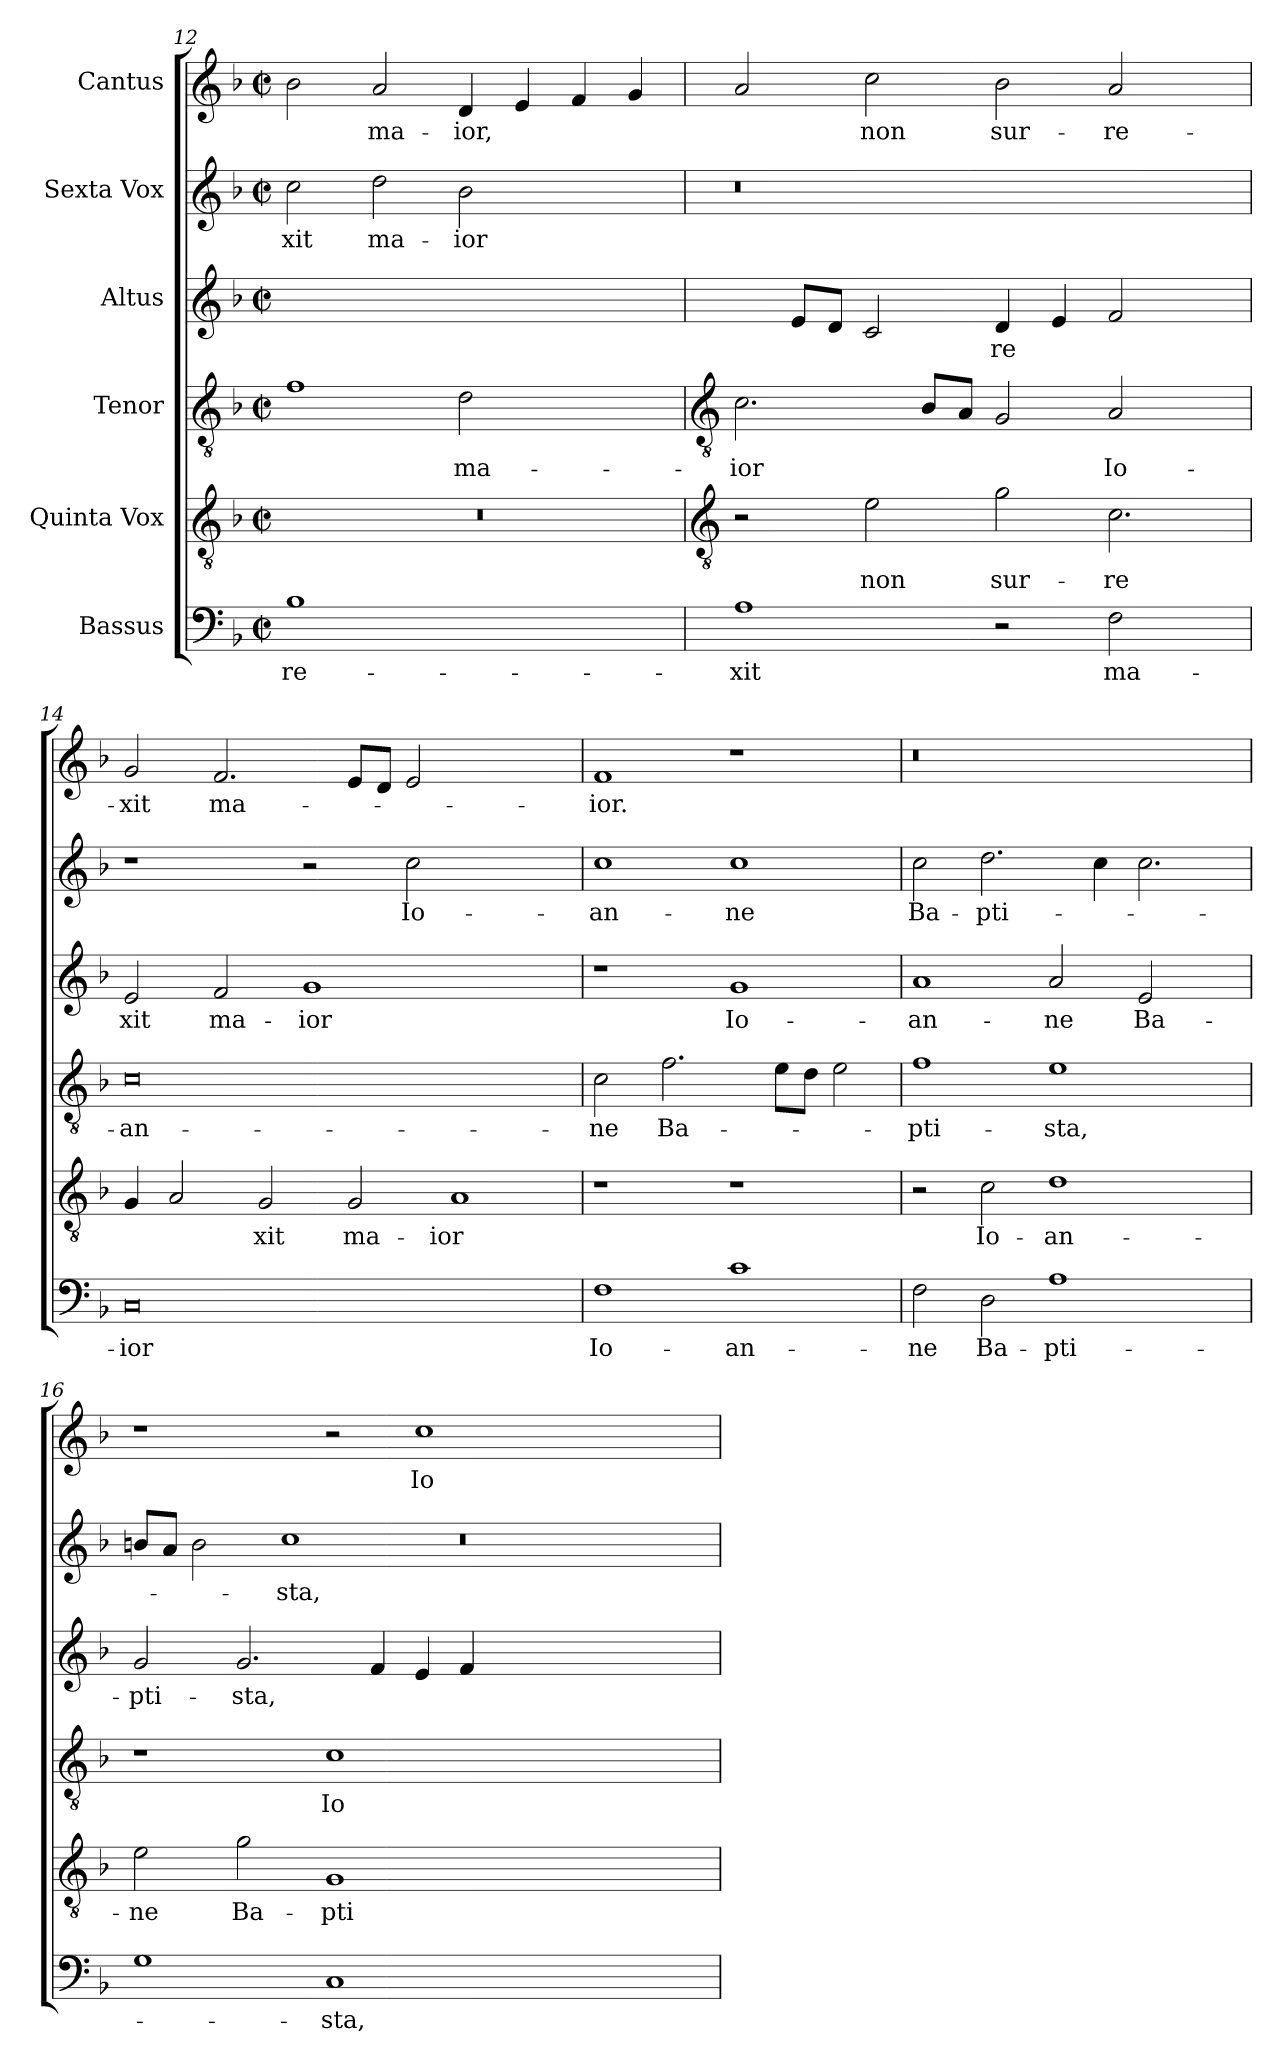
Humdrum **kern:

**kern	**text	**kern	**text	**kern	**text	**kern	**text	**kern	**text	**kern	**text
*part6	*part6	*part5	*part5	*part4	*part4	*part3	*part3	*part2	*part2	*part1	*part1
*staff6	*staff6	*staff5	*staff5	*staff4	*staff4	*staff3	*staff3	*staff2	*staff2	*staff1	*staff1
*I"Bassus	*	*I"Quinta Vox	*	*I"Tenor	*	*I"Altus	*	*I"Sexta Vox	*	*I"Cantus	*
*clefF4	*	*clefGv2	*	*clefGv2	*	*clefG2	*	*clefG2	*	*clefG2	*
*k[b-]	*	*k[b-]	*	*k[b-]	*	*k[b-]	*	*k[b-]	*	*k[b-]	*
*F:	*	*F:	*	*F:	*	*F:	*	*F:	*	*F:	*
*M4/2	*	*M4/2	*	*M4/2	*	*M4/2	*	*M4/2	*	*M4/2	*
*met(c|)	*	*met(c|)	*	*met(c|)	*	*met(c|)	*	*met(c|)	*	*met(c|)	*
=12	=12	=12	=12	=12	=12	=12	=12	=12	=12	=12	=12
!	!LO:LY:b	!	!	!	!	!	!LO:LY:b	!	!LO:LY:b	!	!
1B-	-re-	0r	.	1f	.	[2fyy	-sur-	2cc	-xit	2b-	.
!	!	!	!	!	!	!	!	!	!LO:LY:b	!	!LO:LY:b
.	.	.	.	.	.	1.ryy	.	2dd	ma-	2a	ma-
!	!	!	!	!	!LO:LY:b	!	!	!	!LO:LY:b	!	!LO:LY:b
1ryy	.	.	.	2d	ma-	.	.	2b-	-ior	4d	-ior,
.	.	.	.	.	.	.	.	.	.	4e	.
.	.	.	.	2ryy	.	.	.	2ryy	.	4f	.
.	.	.	.	.	.	.	.	.	.	4g	.
!!LO:LB:g=z
=13	=13	=13	=13	=13	=13	=13	=13	=13	=13	=13	=13
*	*	*clefGv2	*	*clefGv2	*	*	*	*	*	*	*
!	!LO:LY:b	!	!	!	!LO:LY:b	!	!	!	!	!	!
1A	-xit	2r	.	2.c	-ior	4fyy]	.	0r	.	2a	.
.	.	.	.	.	.	8eL	.	.	.	.	.
.	.	.	.	.	.	8dJ	.	.	.	.	.
!	!	!	!LO:LY:b	!	!	!	!	!	!	!	!LO:LY:b
.	.	2e	non	.	.	2c	.	.	.	2cc	non
.	.	.	.	8B-L	.	.	.	.	.	.	.
.	.	.	.	8AJ	.	.	.	.	.	.	.
!	!	!	!LO:LY:b	!	!	!	!LO:LY:b	!	!	!	!LO:LY:b
2r	.	2g	sur-	2G	.	4d	-re	.	.	2b-	sur-
.	.	.	.	.	.	4e	.	.	.	.	.
!	!LO:LY:b	!	!LO:LY:b	!	!LO:LY:b	!	!	!	!	!	!LO:LY:b
2F	ma-	2.c	-re	2A	Io-	2f	.	.	.	2a	-re-
4ryy	.	.	.	4ryy	.	4ryy	.	4ryy	.	4ryy	.
=14A	=14A	=14A	=14A	=14A	=14A	=14A	=14A	=14A	=14A	=14A	=14A
!	!LO:LY:b	!	!	!	!LO:LY:b	!	!LO:LY:b	!	!	!	!LO:LY:b
0C	-ior	4G	.	0c	-an-	2e	xit	1r	.	2g	-xit
.	.	2A	.	.	.	.	.	.	.	.	.
!	!	!	!	!	!	!	!LO:LY:b	!	!	!	!LO:LY:b
.	.	.	.	.	.	2f	ma-	.	.	2.f	ma-
!	!	!	!LO:LY:b	!	!	!	!	!	!	!	!
.	.	2G	xit	.	.	.	.	.	.	.	.
!	!	!	!	!	!	!	!LO:LY:b	!	!	!	!
.	.	.	.	.	.	1g	-ior	2r	.	.	.
!	!	!	!LO:LY:b	!	!	!	!	!	!	!	!
.	.	2G	ma-	.	.	.	.	.	.	8eL	.
.	.	.	.	.	.	.	.	.	.	8dJ	.
!	!	!	!	!	!	!	!	!	!LO:LY:b	!	!
.	.	.	.	.	.	.	.	2cc	Io-	2e	.
!	!	!	!LO:LY:b	!	!	!	!	!	!	!	!
.	.	1A	-ior	.	.	.	.	.	.	.	.
2.ryy	.	.	.	2.ryy	.	2.ryy	.	2.ryy	.	2.ryy	.
=15A	=15A	=15A	=15A	=15A	=15A	=15A	=15A	=15A	=15A	=15A	=15A
!	!LO:LY:b	!	!	!	!LO:LY:b	!	!	!	!LO:LY:b	!	!LO:LY:b
1F	Io-	1r	.	2c	-ne	1r	.	1cc	-an-	1f	-ior.
!	!	!	!	!	!LO:LY:b	!	!	!	!	!	!
.	.	.	.	2.f	Ba-	.	.	.	.	.	.
!	!LO:LY:b	!	!	!	!	!	!LO:LY:b	!	!LO:LY:b	!	!
1c	-an-	1r	.	.	.	1g	Io-	1cc	-ne	1r	.
.	.	.	.	8eL	.	.	.	.	.	.	.
.	.	.	.	8dJ	.	.	.	.	.	.	.
.	.	.	.	2e	.	.	.	.	.	.	.
=16A	=16A	=16A	=16A	=16A	=16A	=16A	=16A	=16A	=16A	=16A	=16A
!	!LO:LY:b	!	!	!	!LO:LY:b	!	!LO:LY:b	!	!LO:LY:b	!	!
2F	-ne	2r	.	1f	-pti-	1a	-an-	2cc	Ba-	0r	.
!	!LO:LY:b	!	!LO:LY:b	!	!	!	!	!	!LO:LY:b	!	!
2D	Ba-	2c	Io-	.	.	.	.	2.dd	-pti-	.	.
!	!LO:LY:b	!	!LO:LY:b	!	!LO:LY:b	!	!LO:LY:b	!	!	!	!
1A	-pti-	1d	-an-	1e	-sta,	2a	-ne	.	.	.	.
.	.	.	.	.	.	.	.	4cc	.	.	.
!	!	!	!	!	!	!	!LO:LY:b	!	!	!	!
.	.	.	.	.	.	2e	Ba-	2.cc	.	.	.
4ryy	.	4ryy	.	4ryy	.	4ryy	.	.	.	4ryy	.
=16B	=16B	=16B	=16B	=16B	=16B	=16B	=16B	=16B	=16B	=16B	=16B
!	!	!	!LO:LY:b	!	!	!	!LO:LY:b	!	!	!	!
1G	.	2e	-ne	1r	.	2g	-pti-	8bnL	.	1r	.
.	.	.	.	.	.	.	.	8aJ	.	.	.
.	.	.	.	.	.	.	.	2b	.	.	.
!	!	!	!LO:LY:b	!	!	!	!LO:LY:b	!	!	!	!
.	.	2g	Ba-	.	.	2.g	-sta,	.	.	.	.
!	!	!	!	!	!	!	!	!	!LO:LY:b	!	!
.	.	.	.	.	.	.	.	1cc	-sta,	.	.
!	!LO:LY:b	!	!LO:LY:b	!	!LO:LY:b	!	!	!	!	!	!
1C	-sta,	1G	-pti-	1c	Io-	.	.	.	.	2r	.
.	.	.	.	.	.	4f	.	.	.	.	.
!	!	!	!	!	!	!	!	!	!	!	!LO:LY:b
.	.	.	.	.	.	4e	.	.	.	1cc	Io-
.	.	.	.	.	.	4f	.	0r	.	.	.
1..ryy	.	1..ryy	.	1..ryy	.	1..ryy	.	.	.	.	.
.	.	.	.	.	.	.	.	.	.	1ryy	.
.	.	.	.	.	.	.	.	.	.	4ryy	.
=	=	=	=	=	=	=	=	=	=	=	=
*-	*-	*-	*-	*-	*-	*-	*-	*-	*-	*-	*-
